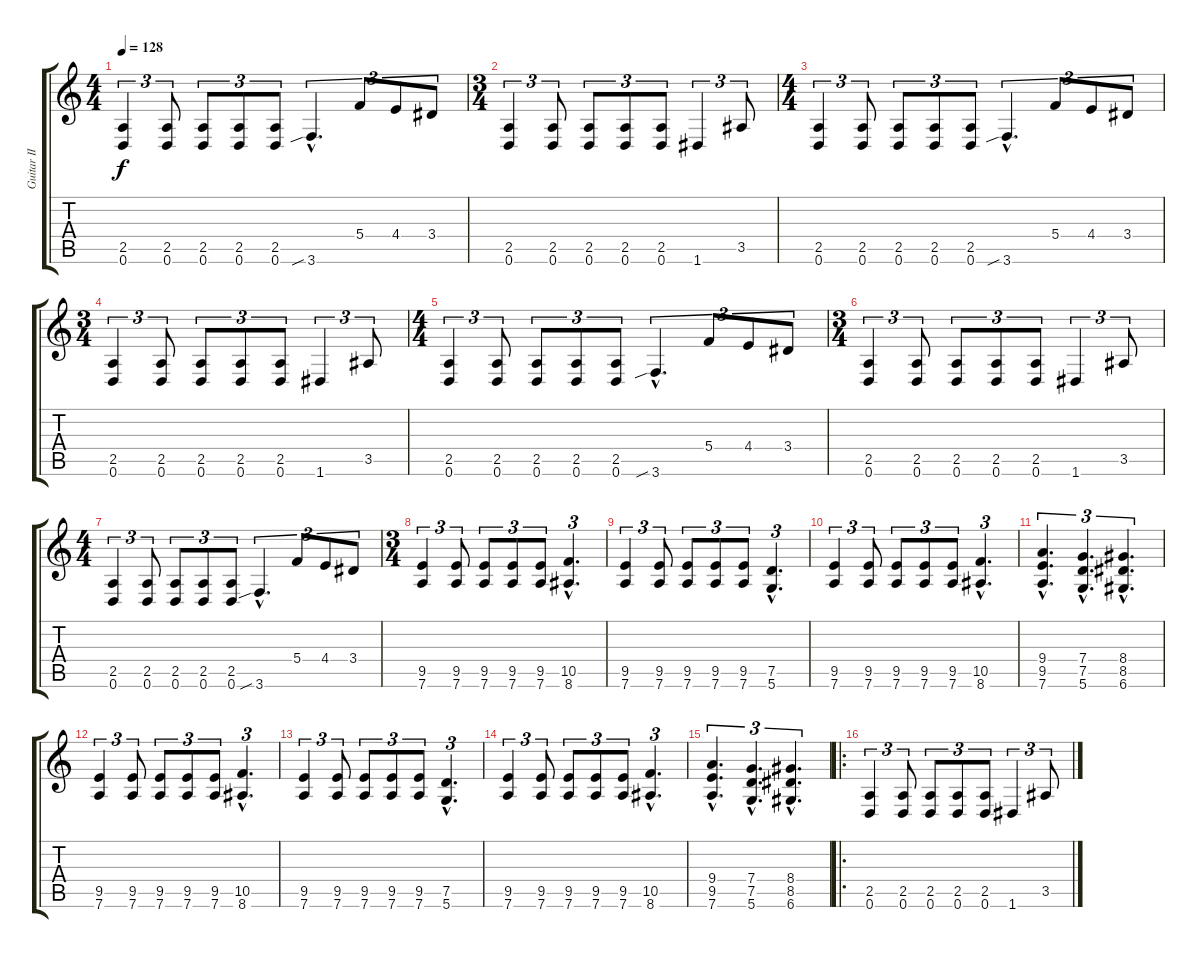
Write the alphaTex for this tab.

\track ("Guitar II [Marco Tervonen]" "Guitar II ") {instrument distortionguitar}
\staff {score tabs}
\tuning (D4 A3 F3 C3 G2 D2) {hide}
\ts (4 4)
\tempo 128
\clef g2
\ks c
(2.5 0.6).4{tu (3 2) dy f} (2.5 0.6).8{tu (3 2)} (2.5 0.6).8{tu (3 2)} (2.5 0.6).8{tu (3 2)} (2.5 0.6).8{tu (3 2)} 3.6{sib hac}.4{d tu (3 2)} 5.4.8{tu (3 2)} 4.4.8{tu (3 2)} 3.4.8{tu (3 2)} |
\ts (3 4)
(2.5 0.6).4{tu (3 2)} (2.5 0.6).8{tu (3 2)} (2.5 0.6).8{tu (3 2)} (2.5 0.6).8{tu (3 2)} (2.5 0.6).8{tu (3 2)} 1.6.4{tu (3 2)} 3.5.8{tu (3 2)} |
\ts (4 4)
(2.5 0.6).4{tu (3 2)} (2.5 0.6).8{tu (3 2)} (2.5 0.6).8{tu (3 2)} (2.5 0.6).8{tu (3 2)} (2.5 0.6).8{tu (3 2)} 3.6{sib hac}.4{d tu (3 2)} 5.4.8{tu (3 2)} 4.4.8{tu (3 2)} 3.4.8{tu (3 2)} |
\ts (3 4)
(2.5 0.6).4{tu (3 2)} (2.5 0.6).8{tu (3 2)} (2.5 0.6).8{tu (3 2)} (2.5 0.6).8{tu (3 2)} (2.5 0.6).8{tu (3 2)} 1.6.4{tu (3 2)} 3.5.8{tu (3 2)} |
\ts (4 4)
(2.5 0.6).4{tu (3 2)} (2.5 0.6).8{tu (3 2)} (2.5 0.6).8{tu (3 2)} (2.5 0.6).8{tu (3 2)} (2.5 0.6).8{tu (3 2)} 3.6{sib hac}.4{d tu (3 2)} 5.4.8{tu (3 2)} 4.4.8{tu (3 2)} 3.4.8{tu (3 2)} |
\ts (3 4)
(2.5 0.6).4{tu (3 2)} (2.5 0.6).8{tu (3 2)} (2.5 0.6).8{tu (3 2)} (2.5 0.6).8{tu (3 2)} (2.5 0.6).8{tu (3 2)} 1.6.4{tu (3 2)} 3.5.8{tu (3 2)} |
\ts (4 4)
(2.5 0.6).4{tu (3 2)} (2.5 0.6).8{tu (3 2)} (2.5 0.6).8{tu (3 2)} (2.5 0.6).8{tu (3 2)} (2.5 0.6).8{tu (3 2)} 3.6{sib hac}.4{d tu (3 2)} 5.4.8{tu (3 2)} 4.4.8{tu (3 2)} 3.4.8{tu (3 2)} |
\ts (3 4)
(9.5 7.6).4{tu (3 2)} (9.5 7.6).8{tu (3 2)} (9.5 7.6).8{tu (3 2)} (9.5 7.6).8{tu (3 2)} (9.5 7.6).8{tu (3 2)} (10.5{hac} 8.6{hac}).4{d tu (3 2)} |
(9.5 7.6).4{tu (3 2)} (9.5 7.6).8{tu (3 2)} (9.5 7.6).8{tu (3 2)} (9.5 7.6).8{tu (3 2)} (9.5 7.6).8{tu (3 2)} (7.5{hac} 5.6{hac}).4{d tu (3 2)} |
(9.5 7.6).4{tu (3 2)} (9.5 7.6).8{tu (3 2)} (9.5 7.6).8{tu (3 2)} (9.5 7.6).8{tu (3 2)} (9.5 7.6).8{tu (3 2)} (10.5{hac} 8.6{hac}).4{d tu (3 2)} |
(9.4{hac} 9.5{hac} 7.6{hac}).4{d tu (3 2)} (7.4{hac} 7.5{hac} 5.6{hac}).4{d tu (3 2)} (8.4{hac} 8.5{hac} 6.6{hac}).4{d tu (3 2)} |
(9.5 7.6).4{tu (3 2)} (9.5 7.6).8{tu (3 2)} (9.5 7.6).8{tu (3 2)} (9.5 7.6).8{tu (3 2)} (9.5 7.6).8{tu (3 2)} (10.5{hac} 8.6{hac}).4{d tu (3 2)} |
(9.5 7.6).4{tu (3 2)} (9.5 7.6).8{tu (3 2)} (9.5 7.6).8{tu (3 2)} (9.5 7.6).8{tu (3 2)} (9.5 7.6).8{tu (3 2)} (7.5{hac} 5.6{hac}).4{d tu (3 2)} |
(9.5 7.6).4{tu (3 2)} (9.5 7.6).8{tu (3 2)} (9.5 7.6).8{tu (3 2)} (9.5 7.6).8{tu (3 2)} (9.5 7.6).8{tu (3 2)} (10.5{hac} 8.6{hac}).4{d tu (3 2)} |
(9.4{hac} 9.5{hac} 7.6{hac}).4{d tu (3 2)} (7.4{hac} 7.5{hac} 5.6{hac}).4{d tu (3 2)} (8.4{hac} 8.5{hac} 6.6{hac}).4{d tu (3 2)} |
\ro
(2.5 0.6).4{tu (3 2)} (2.5 0.6).8{tu (3 2)} (2.5 0.6).8{tu (3 2)} (2.5 0.6).8{tu (3 2)} (2.5 0.6).8{tu (3 2)} 1.6.4{tu (3 2)} 3.5.8{tu (3 2)}
